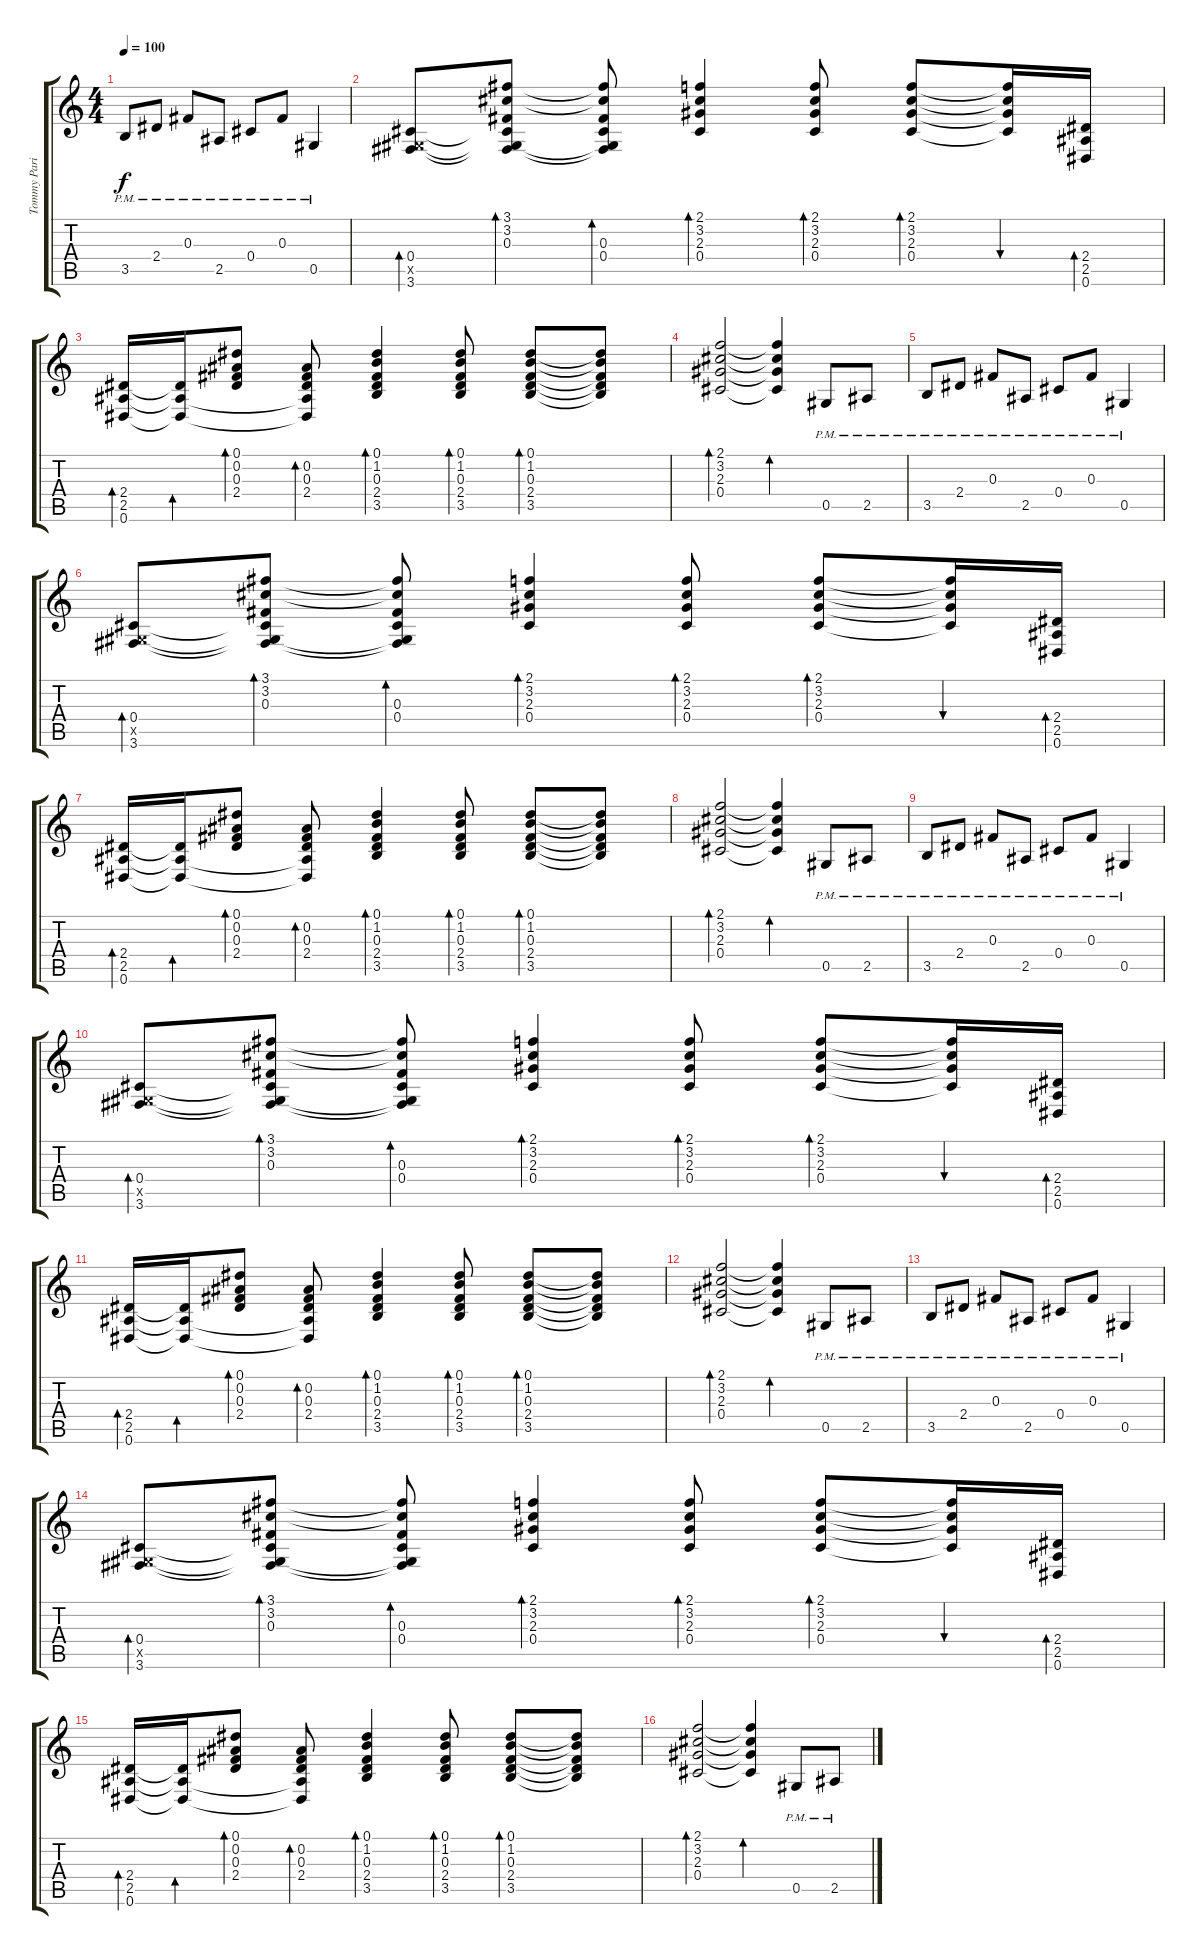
\track ("Tommy Paris" "Tommy Pari") {instrument overdrivenguitar}
\staff {score tabs}
\tuning (Eb4 Bb3 Gb3 Db3 Ab2 Eb2) {hide}
\ts (4 4)
\tempo 100
\clef g2
\ks c
3.5{pm}.8{dy f} 2.4{pm}.8 0.3{pm}.8 2.5{pm}.8 0.4{pm}.8 0.3{pm}.8 0.5{pm}.4 |
(0.4 0.5{x} 3.6).8{bd 60} (3.1 3.2 0.3 0.4{t} 0.5{t} 3.6{t}).8{bd 60} (3.1{t} 3.2{t} 0.3 0.4 0.5{t} 3.6{t}).8{bd 60} (2.1 3.2 2.3 0.4).4{bd 60} (2.1 3.2 2.3 0.4).8{bd 60} (2.1 3.2 2.3 0.4).8{bd 60} (2.1{t} 3.2{t} 2.3{t} 0.4{t}).16{bu 60} (2.4 2.5 0.6).16{bd 60} |
(2.4 2.5 0.6).16{bd 60} (2.4{t} 2.5{t} 0.6{t}).16{bd 60} (0.1 0.2 0.3 2.4).8{bd 60} (0.2 0.3 2.4 2.5{t} 0.6{t}).8{bd 60} (0.1 1.2 0.3 2.4 3.5).4{bd 60} (0.1 1.2 0.3 2.4 3.5).8{bd 60} (0.1 1.2 0.3 2.4 3.5).8{bd 60} (0.1{t} 1.2{t} 0.3{t} 2.4{t} 3.5{t}).8 |
(2.1 3.2 2.3 0.4).2{bd 60} (2.1{t} 3.2{t} 2.3{t} 0.4{t}).4{bd 60} 0.5{pm}.8 2.5{pm}.8 |
3.5{pm}.8 2.4{pm}.8 0.3{pm}.8 2.5{pm}.8 0.4{pm}.8 0.3{pm}.8 0.5{pm}.4 |
(0.4 0.5{x} 3.6).8{bd 60} (3.1 3.2 0.3 0.4{t} 0.5{t} 3.6{t}).8{bd 60} (3.1{t} 3.2{t} 0.3 0.4 0.5{t} 3.6{t}).8{bd 60} (2.1 3.2 2.3 0.4).4{bd 60} (2.1 3.2 2.3 0.4).8{bd 60} (2.1 3.2 2.3 0.4).8{bd 60} (2.1{t} 3.2{t} 2.3{t} 0.4{t}).16{bu 60} (2.4 2.5 0.6).16{bd 60} |
(2.4 2.5 0.6).16{bd 60} (2.4{t} 2.5{t} 0.6{t}).16{bd 60} (0.1 0.2 0.3 2.4).8{bd 60} (0.2 0.3 2.4 2.5{t} 0.6{t}).8{bd 60} (0.1 1.2 0.3 2.4 3.5).4{bd 60} (0.1 1.2 0.3 2.4 3.5).8{bd 60} (0.1 1.2 0.3 2.4 3.5).8{bd 60} (0.1{t} 1.2{t} 0.3{t} 2.4{t} 3.5{t}).8 |
(2.1 3.2 2.3 0.4).2{bd 60} (2.1{t} 3.2{t} 2.3{t} 0.4{t}).4{bd 60} 0.5{pm}.8 2.5{pm}.8 |
3.5{pm}.8 2.4{pm}.8 0.3{pm}.8 2.5{pm}.8 0.4{pm}.8 0.3{pm}.8 0.5{pm}.4 |
(0.4 0.5{x} 3.6).8{bd 60} (3.1 3.2 0.3 0.4{t} 0.5{t} 3.6{t}).8{bd 60} (3.1{t} 3.2{t} 0.3 0.4 0.5{t} 3.6{t}).8{bd 60} (2.1 3.2 2.3 0.4).4{bd 60} (2.1 3.2 2.3 0.4).8{bd 60} (2.1 3.2 2.3 0.4).8{bd 60} (2.1{t} 3.2{t} 2.3{t} 0.4{t}).16{bu 60} (2.4 2.5 0.6).16{bd 60} |
(2.4 2.5 0.6).16{bd 60} (2.4{t} 2.5{t} 0.6{t}).16{bd 60} (0.1 0.2 0.3 2.4).8{bd 60} (0.2 0.3 2.4 2.5{t} 0.6{t}).8{bd 60} (0.1 1.2 0.3 2.4 3.5).4{bd 60} (0.1 1.2 0.3 2.4 3.5).8{bd 60} (0.1 1.2 0.3 2.4 3.5).8{bd 60} (0.1{t} 1.2{t} 0.3{t} 2.4{t} 3.5{t}).8 |
(2.1 3.2 2.3 0.4).2{bd 60} (2.1{t} 3.2{t} 2.3{t} 0.4{t}).4{bd 60} 0.5{pm}.8 2.5{pm}.8 |
3.5{pm}.8 2.4{pm}.8 0.3{pm}.8 2.5{pm}.8 0.4{pm}.8 0.3{pm}.8 0.5{pm}.4 |
(0.4 0.5{x} 3.6).8{bd 60} (3.1 3.2 0.3 0.4{t} 0.5{t} 3.6{t}).8{bd 60} (3.1{t} 3.2{t} 0.3 0.4 0.5{t} 3.6{t}).8{bd 60} (2.1 3.2 2.3 0.4).4{bd 60} (2.1 3.2 2.3 0.4).8{bd 60} (2.1 3.2 2.3 0.4).8{bd 60} (2.1{t} 3.2{t} 2.3{t} 0.4{t}).16{bu 60} (2.4 2.5 0.6).16{bd 60} |
(2.4 2.5 0.6).16{bd 60} (2.4{t} 2.5{t} 0.6{t}).16{bd 60} (0.1 0.2 0.3 2.4).8{bd 60} (0.2 0.3 2.4 2.5{t} 0.6{t}).8{bd 60} (0.1 1.2 0.3 2.4 3.5).4{bd 60} (0.1 1.2 0.3 2.4 3.5).8{bd 60} (0.1 1.2 0.3 2.4 3.5).8{bd 60} (0.1{t} 1.2{t} 0.3{t} 2.4{t} 3.5{t}).8 |
(2.1 3.2 2.3 0.4).2{bd 60} (2.1{t} 3.2{t} 2.3{t} 0.4{t}).4{bd 60} 0.5{pm}.8 2.5{pm}.8
